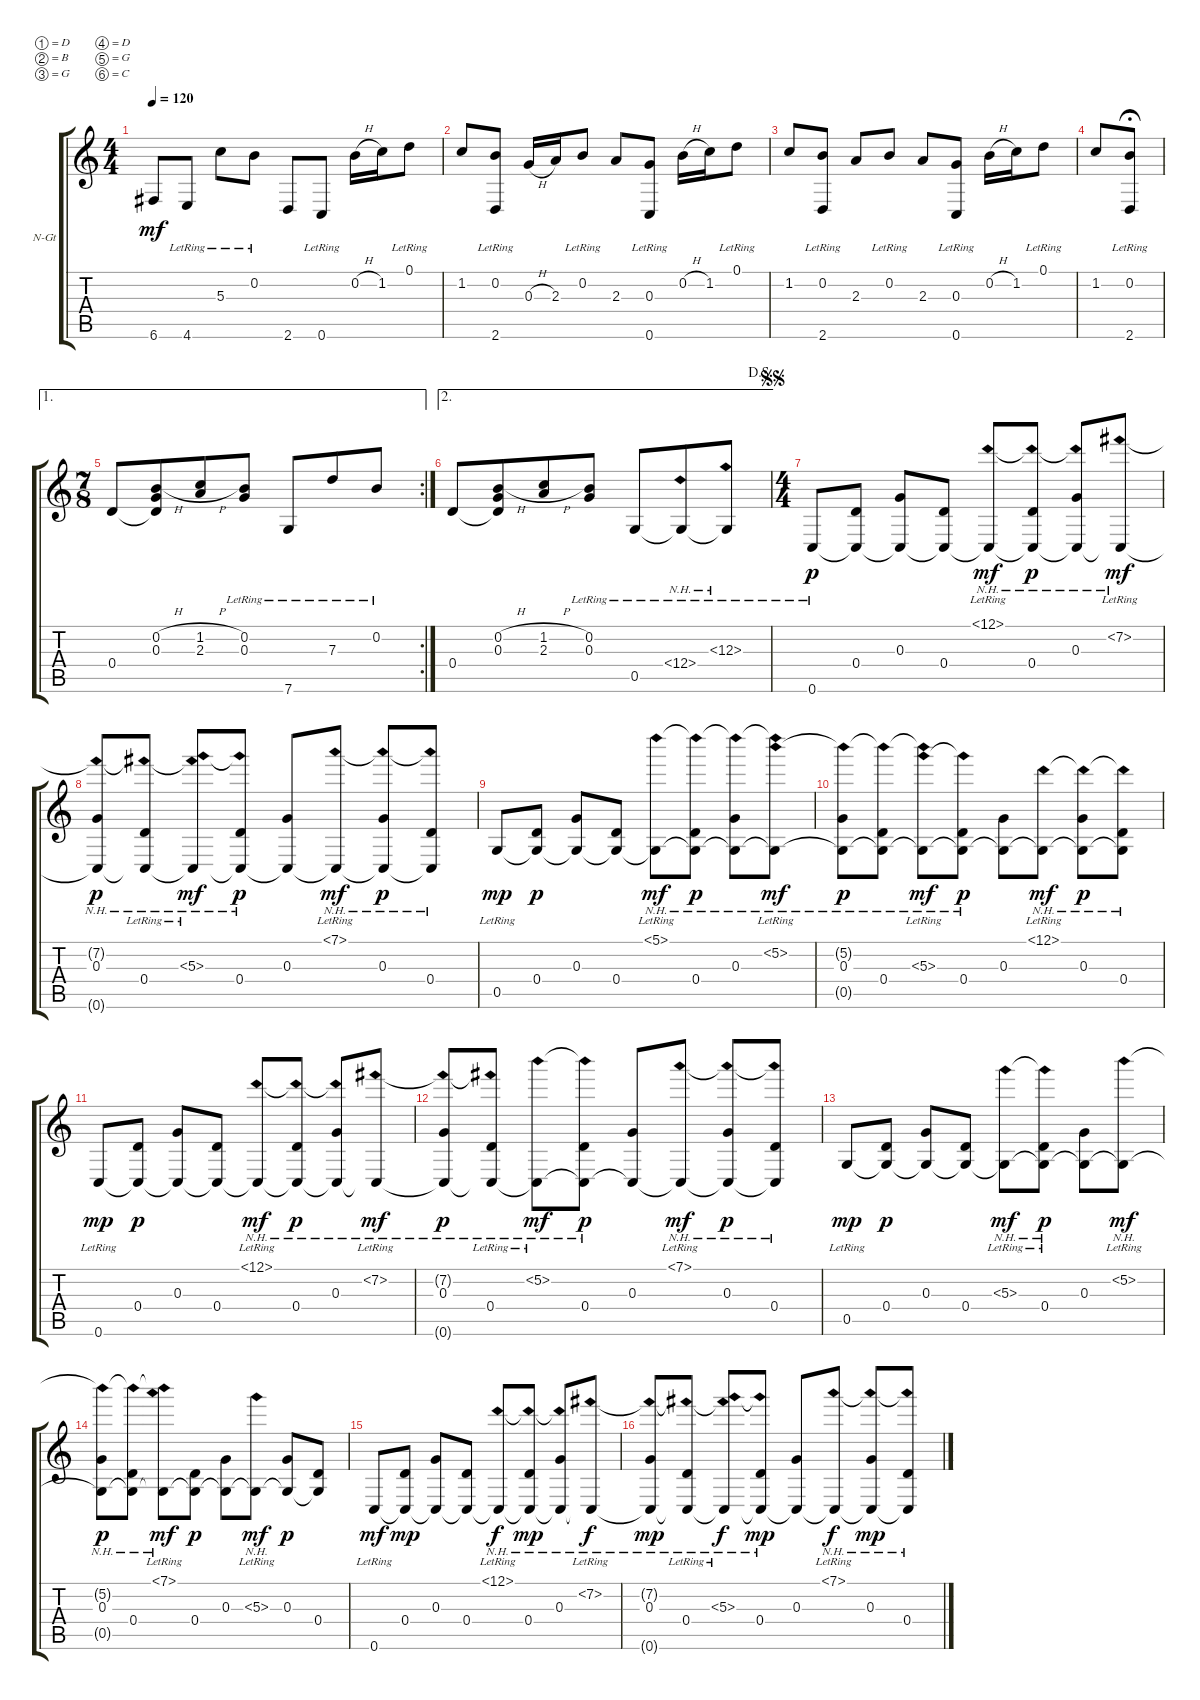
\defaultSystemsLayout 4
\bracketExtendMode groupsimilarinstruments
\firstSystemTrackNameOrientation horizontal
\otherSystemsTrackNameOrientation horizontal
\track ("Nylon Guitar" "N-Gt") {instrument acousticguitarnylon}
\staff {score tabs}
\tuning (D4 B3 G3 D3 G2 C2)
\ts (4 4)
\tempo 120
\clef g2
\ks c
6.6.8{dy mf} 4.6{lr}.8 5.3{lr}.8 0.2{lr}.8 2.6.8 0.6{lr}.8 0.2{h}.16 1.2.16 0.1{lr}.8 |
1.2.8 (0.2{lr} 2.6{lr}).8 0.3{h}.16 2.3.16 0.2{lr}.8 2.3.8 (0.6{lr} 0.3{lr}).8 0.2{h}.16 1.2.16 0.1{lr}.8 |
1.2.8 (0.2{lr} 2.6{lr}).8 2.3.8 0.2{lr}.8 2.3.8 (0.6{lr} 0.3{lr}).8 0.2{h}.16 1.2.16 0.1{lr}.8 |
1.2.8 (0.2{lr} 2.6{lr}).8{fermata (medium 0.5)} |
\ae 1
\rc 2
\ts (7 8)
0.4.8 (0.3{h} 0.2{h} 0.4{t}).8 (2.3{h} 1.2{h}).8 (0.3{lr} 0.2{lr}).8 7.6{lr}.8 7.3{lr}.8 0.2{lr}.8 |
\ae 2
\jump dalsegno
0.4.8 (0.3{h} 0.2{h} 0.4{t}).8 (2.3{h} 1.2{h}).8 (0.3{lr} 0.2{lr}).8 0.5{lr}.8 (0.5{lr t} 12.4{nh}).8 (0.5{lr t} 12.3{nh}).8 |
\ts (4 4)
\jump segnosegno
0.6{lr}.8{dy p} (0.4 0.6{t}).8 (0.3 0.6{t}).8 (0.4 0.6{t}).8 (12.1{nh lr} 0.6{t}).8{dy mf} (0.4 12.1{nh t} 0.6{t}).8{dy p} (0.3 12.1{nh t} 0.6{t}).8 (7.2{nh lr} 0.6{t}).8{dy mf} |
(0.3 7.2{nh t} 0.6{t}).8{dy p} (0.4 7.2{nh lr t} 0.6{t}).8 (5.3{nh lr} 7.2{nh t} 0.6{t}).8{dy mf} (0.4 5.3{nh t} 0.6{t}).8{dy p} (0.3 0.6{t}).8 (7.1{nh lr} 0.6{t}).8{dy mf} (0.3 7.1{nh t} 0.6{t}).8{dy p} (0.4 7.1{nh t} 0.6{t}).8 |
0.5{lr}.8{dy mp} (0.4 0.5{t}).8{dy p} (0.3 0.5{t}).8 (0.4 0.5{t}).8 (5.1{nh lr} 0.5{t}).8{dy mf} (0.4 0.5{t} 5.1{nh t}).8{dy p} (0.3 0.5{t} 5.1{nh t}).8 (5.2{nh lr} 0.5{t} 5.1{nh t}).8{dy mf} |
(0.3 0.5{t} 5.2{nh t}).8{dy p} (0.4 0.5{t} 5.2{nh t}).8 (5.3{nh lr} 0.5{t} 5.2{nh t}).8{dy mf} (0.4 0.5{t} 5.3{nh t}).8{dy p} (0.5{t} 0.3).8 (12.1{nh lr} 0.5{t}).8{dy mf} (0.3 0.5{t} 12.1{nh t}).8{dy p} (0.4 0.5{t} 12.1{nh t}).8 |
0.6{lr}.8{dy mp} (0.4 0.6{t}).8{dy p} (0.3 0.6{t}).8 (0.4 0.6{t}).8 (12.1{nh lr} 0.6{t}).8{dy mf} (0.4 12.1{nh t} 0.6{t}).8{dy p} (0.3 12.1{nh t} 0.6{t}).8 (7.2{nh lr} 0.6{t}).8{dy mf} |
(0.3 7.2{nh t} 0.6{t}).8{dy p} (0.4 7.2{nh lr t} 0.6{t}).8 (5.2{nh lr} 0.6{t}).8{dy mf} (0.4 0.6{t} 5.2{nh t}).8{dy p} (0.3 0.6{t}).8 (7.1{nh lr} 0.6{t}).8{dy mf} (0.3 7.1{nh t} 0.6{t}).8{dy p} (0.4 7.1{nh t} 0.6{t}).8 |
0.5{lr}.8{dy mp} (0.4 0.5{t}).8{dy p} (0.3 0.5{t}).8 (0.4 0.5{t}).8 (0.5{t} 5.3{nh lr}).8{dy mf} (0.4 0.5{t} 5.3{nh lr t}).8{dy p} (0.3 0.5{t}).8 (5.2{nh lr} 0.5{t}).8{dy mf} |
(0.3 0.5{t} 5.2{nh t}).8{dy p} (0.4 0.5{t} 5.2{nh t}).8 (0.5{t} 5.2{nh t} 7.1{nh lr}).8{dy mf} (0.4 0.5{t}).8{dy p} (0.5{t} 0.3).8 (0.5{t} 5.3{nh lr}).8{dy mf} (0.3 0.5{t}).8{dy p} (0.4 0.5{t}).8 |
0.6{lr}.8{dy mf} (0.4 0.6{t}).8{dy mp} (0.3 0.6{t}).8 (0.4 0.6{t}).8 (12.1{nh lr} 0.6{t}).8{dy f} (0.4 12.1{nh t} 0.6{t}).8{dy mp} (0.3 12.1{nh t} 0.6{t}).8 (7.2{nh lr} 0.6{t}).8{dy f} |
(0.3 7.2{nh t} 0.6{t}).8{dy mp} (0.4 7.2{nh lr t} 0.6{t}).8 (5.3{nh lr} 7.2{nh t} 0.6{t}).8{dy f} (0.4 5.3{nh t} 0.6{t}).8{dy mp} (0.3 0.6{t}).8 (7.1{nh lr} 0.6{t}).8{dy f} (0.3 7.1{nh t} 0.6{t}).8{dy mp} (0.4 7.1{nh t} 0.6{t}).8
